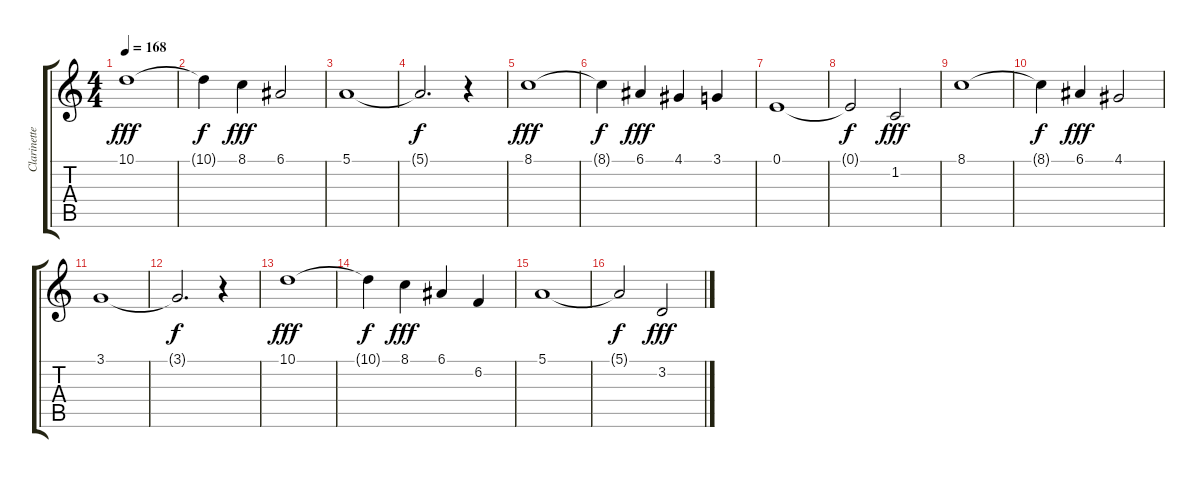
\track ("Clarinette" "Clarinette") {instrument clarinet}
\staff {score tabs}
\tuning (E4 B3 G3 D3 A2 E2) {hide}
\ts (4 4)
\tempo 168
\clef g2
\ks c
10.1.1{dy fff} |
10.1{t}.4{dy f} 8.1.4{dy fff} 6.1.2 |
5.1.1 |
5.1{t}.2{d dy f} r.4 |
8.1.1{dy fff} |
8.1{t}.4{dy f} 6.1.4{dy fff} 4.1.4 3.1.4 |
0.1.1 |
0.1{t}.2{dy f} 1.2.2{dy fff} |
8.1.1 |
8.1{t}.4{dy f} 6.1.4{dy fff} 4.1.2 |
3.1.1 |
3.1{t}.2{d dy f} r.4 |
10.1.1{dy fff} |
10.1{t}.4{dy f} 8.1.4{dy fff} 6.1.4 6.2.4 |
5.1.1 |
5.1{t}.2{dy f} 3.2.2{dy fff}
